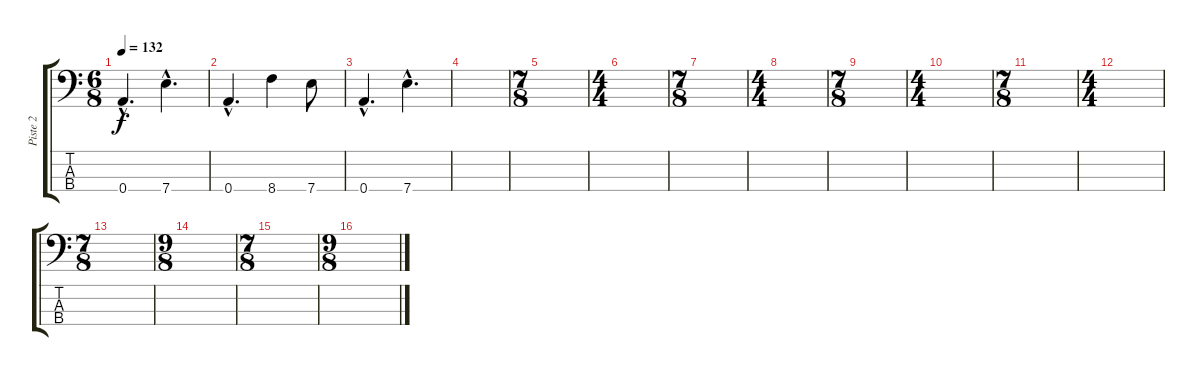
\track ("Piste 2" "Piste 2") {instrument slapbass1}
\staff {score tabs}
\tuning (C3 G2 D2 A1) {hide}
\ts (6 8)
\tempo 132
\clef f4
\ks c
0.4{hac}.4{d dy f} 7.4{hac}.4{d} |
0.4{hac}.4{d} 8.4.4 7.4.8 |
0.4{hac}.4{d} 7.4{hac}.4{d} |
|
\ts (7 8)
|
\ts (4 4)
|
\ts (7 8)
|
\ts (4 4)
|
\ts (7 8)
|
\ts (4 4)
|
\ts (7 8)
|
\ts (4 4)
|
\ts (7 8)
|
\ts (9 8)
|
\ts (7 8)
|
\ts (9 8)
